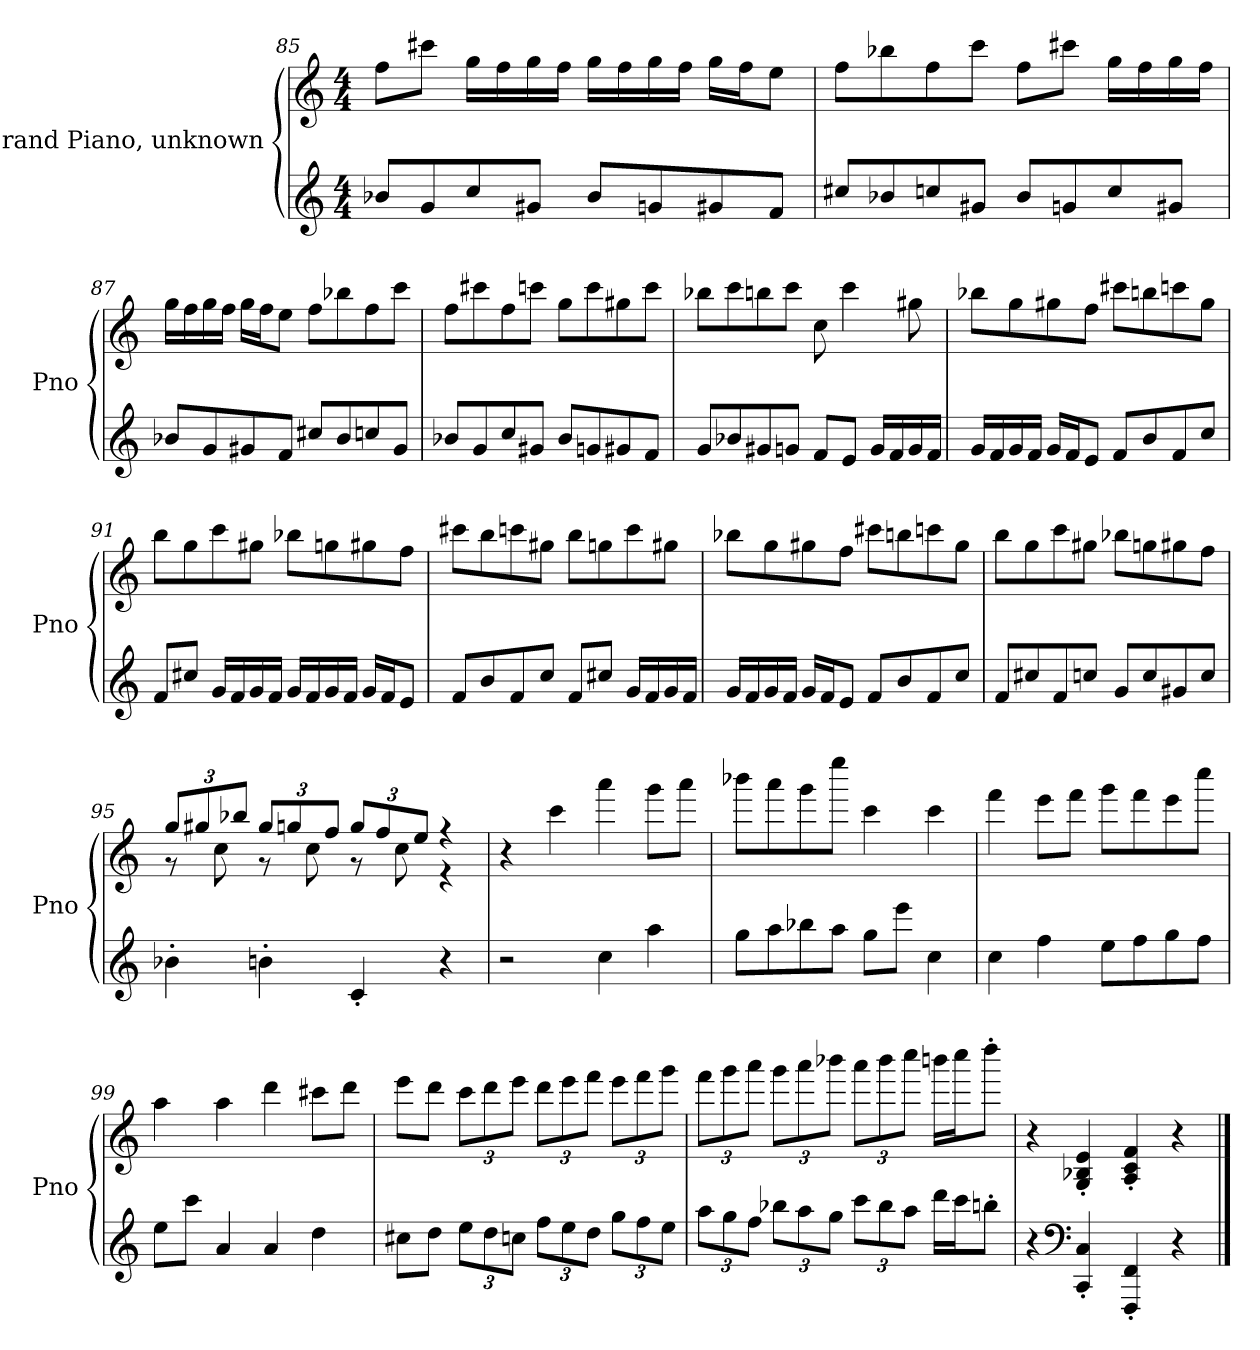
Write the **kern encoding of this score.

**kern	**kern
*part1	*part1
*staff2	*staff1
*I"Grand Piano, unknown	*
*I'Pno	*
*clefG2	*clefG2
*k[]	*k[]
*M4/4	*M4/4
=85	=85
8b-X/L	8ff\L
8g/	8ccc#X\J
8cc/	16gg\LL
.	16ff\
8g#X/J	16gg\
.	16ff\JJ
8b-/L	16gg\LL
.	16ff\
8gn/	16gg\
.	16ff\JJ
8g#X/	16gg\LL
.	16ff\J
8f/J	8ee\J
!!LO:LB:g=z
=86	=86
8cc#X/L	8ff\L
8b-X/	8bb-X\
8ccn/	8ff\
8g#X/J	8ccc\J
8b-/L	8ff\L
8gn/	8ccc#X\J
8cc/	16gg\LL
.	16ff\
8g#X/J	16gg\
.	16ff\JJ
=87	=87
8b-X/L	16gg\LL
.	16ff\
8g/	16gg\
.	16ff\JJ
8g#X/	16gg\LL
.	16ff\J
8f/J	8ee\J
8cc#X/L	8ff\L
8b-/	8bb-X\
8ccn/	8ff\
8g#/J	8ccc\J
=88	=88
8b-X/L	8ff\L
8g/	8ccc#X\
8cc/	8ff\
8g#X/J	8cccn\J
8b-/L	8gg\L
8gn/	8ccc\
8g#X/	8gg#X\
8f/J	8ccc\J
!!LO:LB:g=z
=89	=89
8g/L	8bb-X\L
8b-X/	8ccc\
8g#X/	8bbn\
8gn/J	8ccc\J
8f/L	8cc\
8e/J	4ccc\
16g/LL	.
16f/	.
16g/	8gg#X\
16f/JJ	.
=90	=90
16g/LL	8bb-X\L
16f/	.
16g/	8gg\
16f/JJ	.
16g/LL	8gg#X\
16f/J	.
8e/J	8ff\J
8f/L	8ccc#X\L
8b/	8bbn\
8f/	8cccn\
8cc/J	8gg#\J
=91	=91
8f/L	8bb\L
8cc#X/J	8gg\
16g/LL	8ccc\
16f/	.
16g/	8gg#X\J
16f/JJ	.
16g/LL	8bb-X\L
16f/	.
16g/	8ggn\
16f/JJ	.
16g/LL	8gg#X\
16f/J	.
8e/J	8ff\J
!!LO:LB:g=z
=92	=92
8f/L	8ccc#X\L
8b/	8bb\
8f/	8cccn\
8cc/J	8gg#X\J
8f/L	8bb\L
8cc#X/J	8ggn\
16g/LL	8ccc\
16f/	.
16g/	8gg#X\J
16f/JJ	.
=93	=93
16g/LL	8bb-X\L
16f/	.
16g/	8gg\
16f/JJ	.
16g/LL	8gg#X\
16f/J	.
8e/J	8ff\J
8f/L	8ccc#X\L
8b/	8bbn\
8f/	8cccn\
8cc/J	8gg#\J
=94	=94
8f/L	8bb\L
8cc#X/	8gg\
8f/	8ccc\
8ccn/J	8gg#X\J
8g/L	8bb-X\L
8cc/	8ggn\
8g#X/	8gg#X\
8cc/J	8ff\J
!!LO:LB:g=z
=95	=95
*	*Xbrackettup
*	*^
4b-X'\	12gg/L	8r
.	12gg#X/	.
.	.	8cc\
.	12bb-X/J	.
4bn'\	12gg#/L	8r
.	12ggn/	.
.	.	8cc\
.	12ff/J	.
4c'/	12gg/L	8r
.	12ff/	.
.	.	8cc\
.	12ee/J	.
4r	4r	4r
*	*v	*v
=96	=96
2r	4r
.	4ccc\
4cc\	4aaa\
4aa\	8ggg\L
.	8aaa\J
=97	=97
8gg\L	8bbb-X\L
8aa\	8aaa\
8bb-X\	8ggg\
8aa\J	8eeee\J
8gg\L	4ccc\
8eee\J	.
4cc\	4ccc\
=98	=98
4cc\	4fff\
4ff\	8eee\L
.	8fff\J
8ee\L	8ggg\L
8ff\	8fff\
8gg\	8eee\
8ff\J	8cccc\J
!!LO:PB:g=z
=99	=99
8ee\L	4aa\
8ccc\J	.
4a/	4aa\
4a/	4ddd\
4dd\	8ccc#X\L
.	8ddd\J
=100	=100
8cc#X\L	8eee\L
8dd\J	8ddd\J
*Xbrackettup	*
12ee\L	12ccc\L
12dd\	12ddd\
12ccn\J	12eee\J
12ff\L	12ddd\L
12ee\	12eee\
12dd\J	12fff\J
12gg\L	12eee\L
12ff\	12fff\
12ee\J	12ggg\J
=101	=101
12aa\L	12fff\L
12gg\	12ggg\
12ff\J	12aaa\J
12bb-X\L	12ggg\L
12aa\	12aaa\
12gg\J	12bbb-X\J
12ccc\L	12aaa\L
12bb-\	12bbb-\
12aa\J	12cccc\J
16ddd\LL	16bbbn\LL
16ccc\J	16cccc\J
8bbn'\J	8dddd'\J
!!LO:LB:g=z
=102	=102
4r	4r
*clefF4	*
4CC/' 4C/'	4G/' 4B-X/' 4e/'
4FFF/' 4FF/'	4A/' 4c/' 4f/'
4r	4r
==	==
*-	*-
